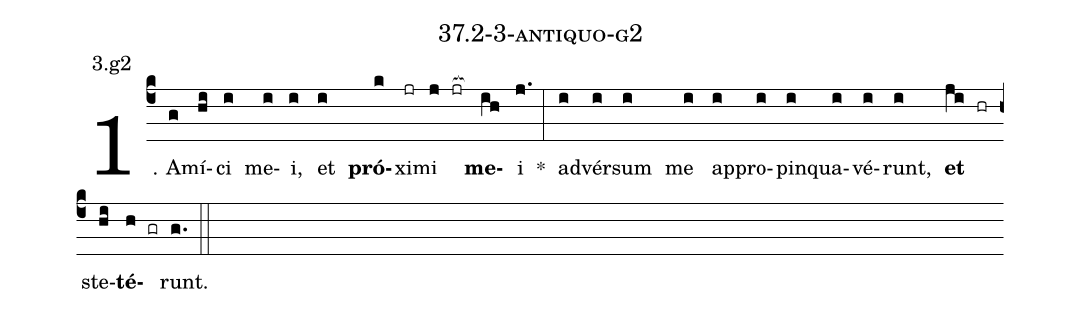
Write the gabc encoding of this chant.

name: 37.2-3-antiquo-g2;
annotation: 3.g2;
%%
(c4)1. A(g)mí(hi)ci(i) me(i)i,(i) et(i) <b>pró</b>(k)xi(jr)mi(j jr[ocb:1{]) <b>me</b>(ih[ocb:0}])i(j.) *(:) ad(i)vér(i)sum(i) me(i) ap(i)pro(i)pin(i)qua(i)vé(i)runt,(i) <b>et</b>(ji hr) ste(hi)<b>té</b>(h gr)runt.(g.) (::)


%E(i) u(i) o(ji) u(hi) a(h) e.(g.) (::)
